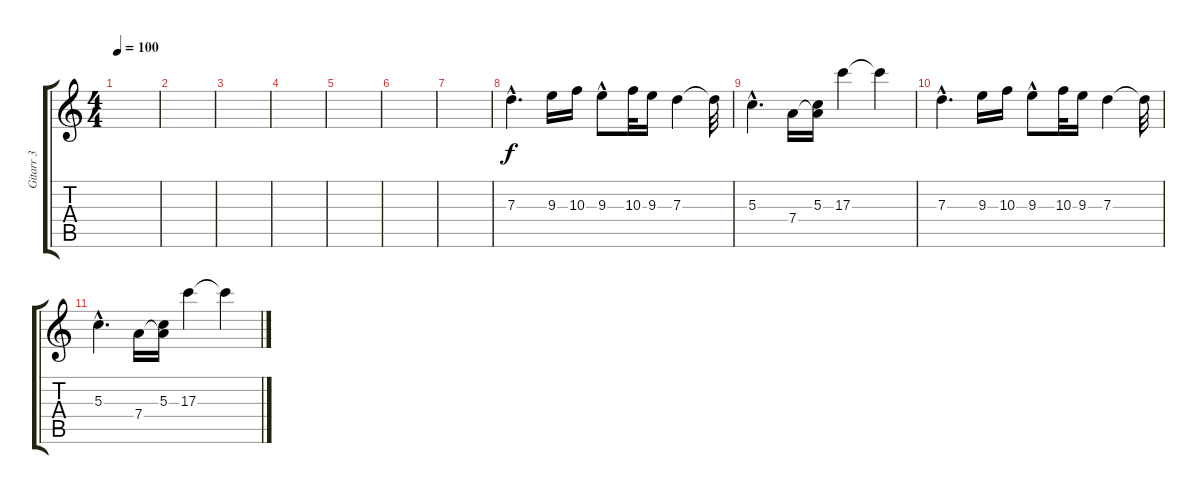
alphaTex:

\track ("Gitarr 3" "Gitarr 3") {instrument distortionguitar}
\staff {score tabs}
\tuning (E4 B3 G3 D3 A2 E2) {hide}
\ts (4 4)
\tempo 100
\clef g2
\ks c
|
|
|
|
|
|
|
7.3{hac}.4{d} 9.3.16 10.3.16 9.3{hac}.8 10.3.32 9.3.16 7.3.4 7.3{t}.32 |
5.3{hac}.4{d} 7.4.16 (5.3 7.4{t}).16 17.3.4 17.3{t}.4 |
7.3{hac}.4{d} 9.3.16 10.3.16 9.3{hac}.8 10.3.32 9.3.16 7.3.4 7.3{t}.32 |
5.3{hac}.4{d} 7.4.16 (5.3 7.4{t}).16 17.3.4 17.3{t}.4
